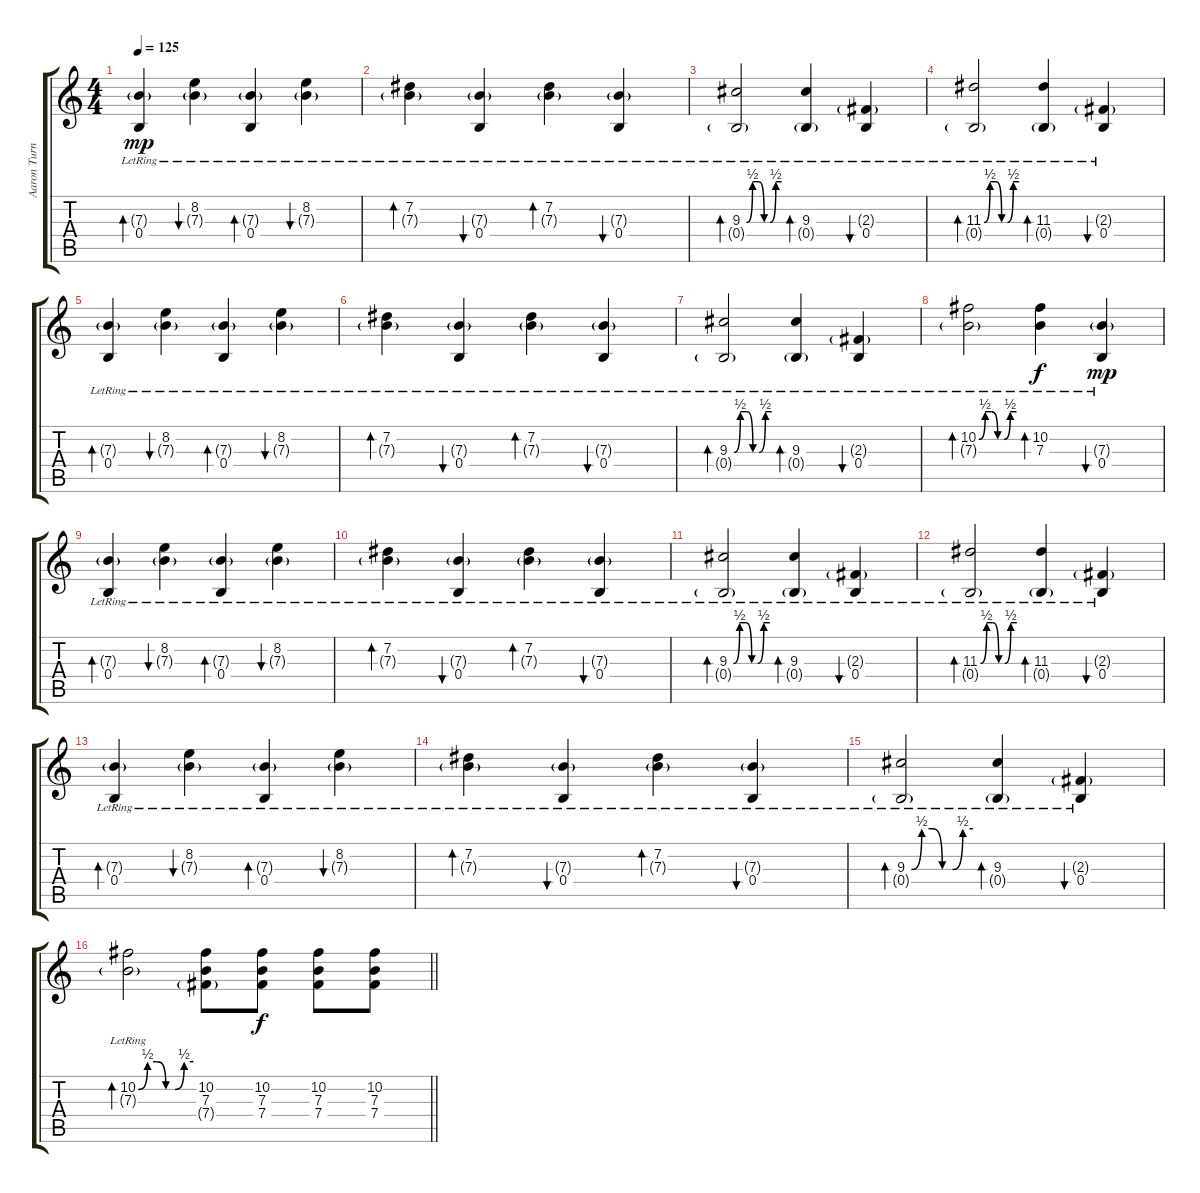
\track ("Aaron Turner" "Aaron Turn") {instrument electricguitarclean}
\staff {score tabs}
\tuning (Db4 Ab3 E3 B2 Gb2 B1) {hide}
\ts (4 4)
\tempo 125
\clef g2
\ks c
(7.3{g} 0.4{lr}).4{bd 120 dy mp} (8.2{lr} 7.3{g}).4{bu 120} (7.3{g} 0.4{lr}).4{bd 120} (8.2{lr} 7.3{g}).4{bu 120} |
(7.2{lr} 7.3{g lr}).4{bd 120} (7.3{g lr} 0.4{lr}).4{bu 120} (7.2{lr} 7.3{g lr}).4{bd 120} (7.3{g lr} 0.4{lr}).4{bu 120} |
(9.3{be (custom 0 0 10 2 20 2 30 0 40 0 50 2 60 2) lr} 0.4{g lr}).2{bd 120} (9.3{lr} 0.4{g lr}).4{bd 120} (2.3{g lr} 0.4{lr}).4{bu 120} |
(11.3{be (custom 0 0 10 2 20 2 30 0 40 0 50 2 60 2) lr} 0.4{g lr}).2{bd 120} (11.3{lr} 0.4{g lr}).4{bd 120} (2.3{g lr} 0.4{lr}).4{bu 120} |
(7.3{g} 0.4{lr}).4{bd 120} (8.2{lr} 7.3{g}).4{bu 120} (7.3{g} 0.4{lr}).4{bd 120} (8.2{lr} 7.3{g}).4{bu 120} |
(7.2{lr} 7.3{g lr}).4{bd 120} (7.3{g lr} 0.4{lr}).4{bu 120} (7.2{lr} 7.3{g lr}).4{bd 120} (7.3{g lr} 0.4{lr}).4{bu 120} |
(9.3{be (custom 0 0 10 2 20 2 30 0 40 0 50 2 60 2) lr} 0.4{g lr}).2{bd 120} (9.3{lr} 0.4{g lr}).4{bd 120} (2.3{g lr} 0.4{lr}).4{bu 120} |
(10.2{be (custom 0 0 10 2 20 2 30 0 40 0 50 2 60 2) lr} 7.3{g lr}).2{bd 120} (10.2{lr} 7.3{lr}).4{bd 240 dy f} (7.3{g lr} 0.4{lr}).4{bu 120 dy mp} |
(7.3{g} 0.4{lr}).4{bd 120} (8.2{lr} 7.3{g}).4{bu 120} (7.3{g} 0.4{lr}).4{bd 120} (8.2{lr} 7.3{g}).4{bu 120} |
(7.2{lr} 7.3{g lr}).4{bd 120} (7.3{g lr} 0.4{lr}).4{bu 120} (7.2{lr} 7.3{g lr}).4{bd 120} (7.3{g lr} 0.4{lr}).4{bu 120} |
(9.3{be (custom 0 0 10 2 20 2 30 0 40 0 50 2 60 2) lr} 0.4{g lr}).2{bd 120} (9.3{lr} 0.4{g lr}).4{bd 120} (2.3{g lr} 0.4{lr}).4{bu 120} |
(11.3{be (custom 0 0 10 2 20 2 30 0 40 0 50 2 60 2) lr} 0.4{g lr}).2{bd 120} (11.3{lr} 0.4{g lr}).4{bd 120} (2.3{g lr} 0.4{lr}).4{bu 120} |
(7.3{g} 0.4{lr}).4{bd 120} (8.2{lr} 7.3{g}).4{bu 120} (7.3{g} 0.4{lr}).4{bd 120} (8.2{lr} 7.3{g}).4{bu 120} |
(7.2{lr} 7.3{g lr}).4{bd 120} (7.3{g lr} 0.4{lr}).4{bu 120} (7.2{lr} 7.3{g lr}).4{bd 120} (7.3{g lr} 0.4{lr}).4{bu 120} |
(9.3{be (custom 0 0 10 2 20 2 30 0 40 0 50 2 60 2) lr} 0.4{g lr}).2{bd 120} (9.3{lr} 0.4{g lr}).4{bd 120} (2.3{g lr} 0.4{lr}).4{bu 120} |
\barLineRight lightlight
(10.2{be (custom 0 0 10 2 20 2 30 0 40 0 50 2 60 2) lr} 7.3{g lr}).2{bd 120} (10.2 7.3 7.4{g}).8 (10.2 7.3 7.4).8{dy f} (10.2 7.3 7.4).8 (10.2 7.3 7.4).8
